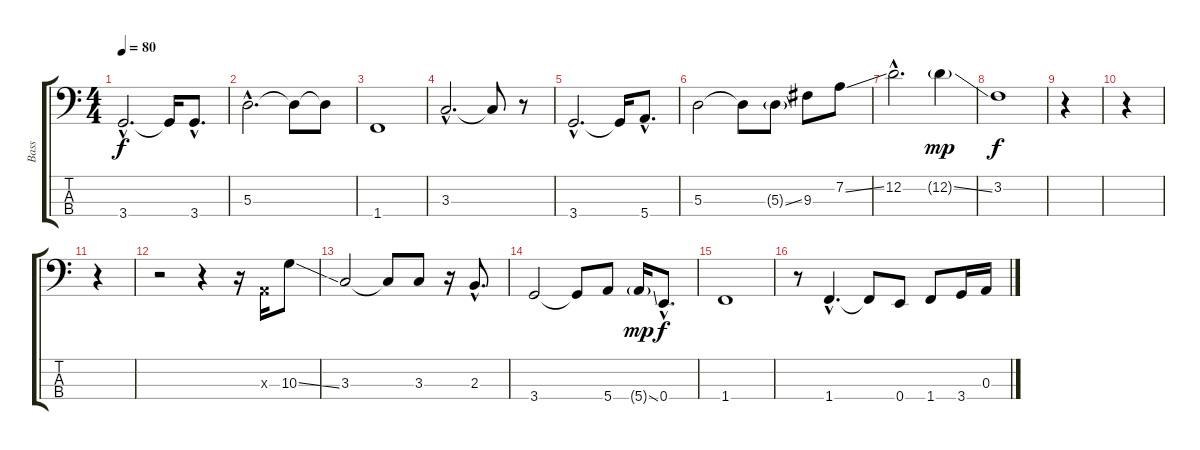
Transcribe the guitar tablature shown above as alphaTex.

\track ("Bass" "Bass") {instrument electricbassfinger}
\staff {score tabs}
\tuning (G2 D2 A1 E1) {hide}
\ts (4 4)
\tempo 80
\clef f4
\ks c
3.4{hac}.2{d dy f} 3.4{t}.16 3.4{hac}.8{d} |
5.3{hac}.2{d} 5.3{t}.8 5.3{t}.8 |
1.4.1 |
3.3{hac}.2{d} 3.3{t}.8 r.8 |
3.4{hac}.2{d} 3.4{t}.16 5.4{hac}.8{d} |
5.3.2 5.3{t}.8 5.3{ss g}.8 9.3.8 7.2{ss}.8 |
12.2{hac}.2{d} 12.2{ss g}.4{dy mp} |
3.2.1{dy f} |
r.4 |
r.4 |
r.4 |
r.2 r.4 r.16 0.3{x}.16 10.3{ss}.8 |
3.3.2 3.3{t}.8 3.3.8 r.16 2.3{hac}.8{d} |
3.4.2 3.4{t}.8 5.4.8 5.4{ss g}.16{dy mp} 0.4{hac}.8{d dy f} |
1.4.1 |
r.8 1.4{hac}.4{d} 1.4{t}.8 0.4.8 1.4.8 3.4.16 0.3.16
